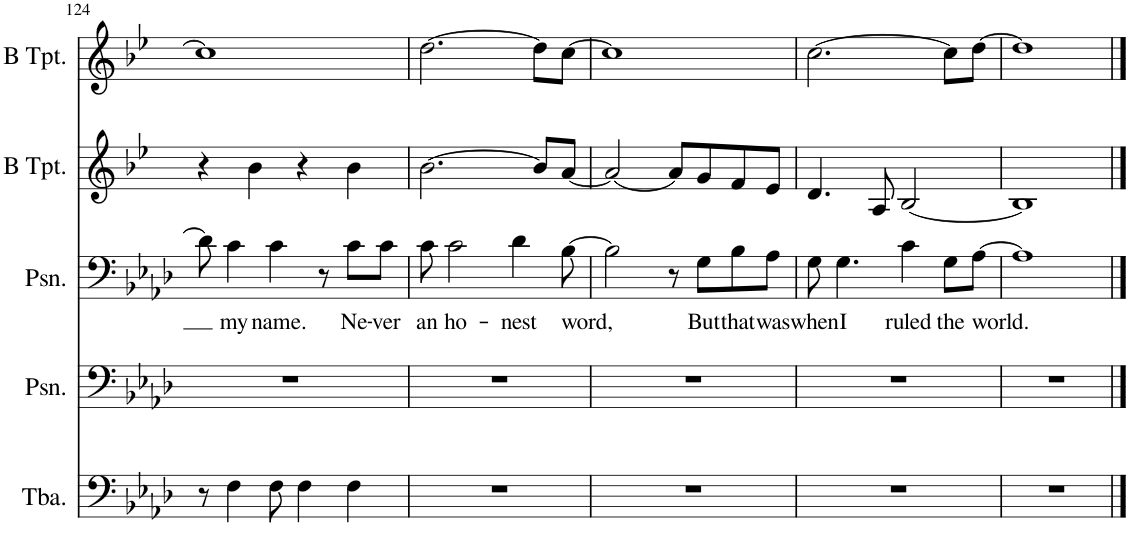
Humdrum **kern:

**kern	**kern	**kern	**text	**kern	**kern
*part5	*part4	*part3	*part3	*part2	*part1
*staff5	*staff4	*staff3	*staff3	*staff2	*staff1
*I"Tuba	*I"Posaune	*I"Posaune	*	*I"Trompete in B	*I"Trompete in B
*I'Tba.	*I'Psn.	*I'Psn.	*	*	*
!!LO:PB:g=z
*clefF4	*clefF4	*clefF4	*	*clefG2	*clefG2
*	*	*	*	*Trd1c2	*Trd1c2
*k[b-e-a-d-]	*k[b-e-a-d-]	*k[b-e-a-d-]	*	*k[b-e-]	*k[b-e-]
*M4/4	*M4/4	*M4/4	*	*M4/4	*M4/4
=124	=124	=124	=124	=124	=124
8r	1r	8d-\]	.	4r	1cc]
!	!	!	!LO:LY:b	!	!
4F\	.	4c\	my	.	.
.	.	.	.	4b-\	.
!	!	!	!LO:LY:b	!	!
8F\	.	4c\	name.	.	.
4F\	.	.	.	4r	.
.	.	8r	.	.	.
!	!	!	!LO:LY:b	!	!
4F\	.	8c\L	Ne-	4b-\	.
!	!	!	!LO:LY:b	!	!
.	.	8c\J	-ver	.	.
=125	=125	=125	=125	=125	=125
!	!	!	!LO:LY:b	!	!
1r	1r	8c\	an	[2.b-\	[2.dd\
!	!	!	!LO:LY:b	!	!
.	.	2c\	ho-	.	.
!	!	!	!LO:LY:b	!	!
.	.	4d-\	-nest	.	.
.	.	.	.	8b-/L]	8dd\L]
!	!	!	!LO:LY:b	!	!
.	.	[8B-\	word,	[8a/J	[8cc\J
=126	=126	=126	=126	=126	=126
1r	1r	2B-\]	.	2a/_	1cc]
.	.	8r	.	8a/L]	.
!	!	!	!LO:LY:b	!	!
.	.	8G\L	But	8g/	.
!	!	!	!LO:LY:b	!	!
.	.	8B-\	that	8f/	.
!	!	!	!LO:LY:b	!	!
.	.	8A-\J	was	8e-/J	.
=127	=127	=127	=127	=127	=127
!	!	!	!LO:LY:b	!	!
1r	1r	8G\	when	4.d/	[2.cc\
!	!	!	!LO:LY:b	!	!
.	.	4.G\	I	.	.
.	.	.	.	8A/	.
!	!	!	!LO:LY:b	!	!
.	.	4c\	ruled	[2B-/	.
!	!	!	!LO:LY:b	!	!
.	.	8G\L	the	.	8cc\L]
!	!	!	!LO:LY:b	!	!
.	.	[8A-\J	world.	.	[8dd\J
=128	=128	=128	=128	=128	=128
1r	1r	1A-]	.	1B-]	1dd]
==	==	==	==	==	==
*-	*-	*-	*-	*-	*-
